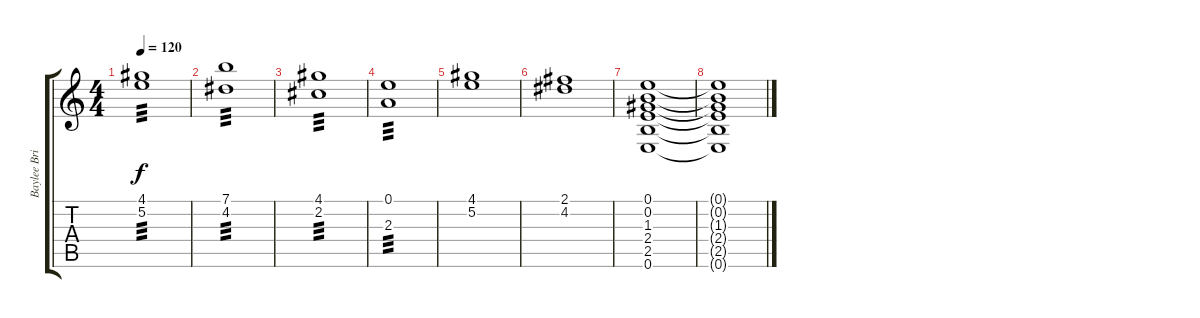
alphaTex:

\track ("Baylee Bridge Distorted" "Baylee Bri") {instrument distortionguitar}
\staff {score tabs}
\tuning (E4 B3 G3 D3 A2 E2) {hide}
\ts (4 4)
\tempo 120
\clef g2
\ks c
(4.1 5.2).1{tp 3 dy f} |
(7.1 4.2).1{tp 3} |
(4.1 2.2).1{tp 3} |
(0.1 2.3).1{tp 3} |
(4.1 5.2).1 |
(2.1 4.2).1 |
(0.1 0.2 1.3 2.4 2.5 0.6).1 |
(0.1{t} 0.2{t} 1.3{t} 2.4{t} 2.5{t} 0.6{t}).1
